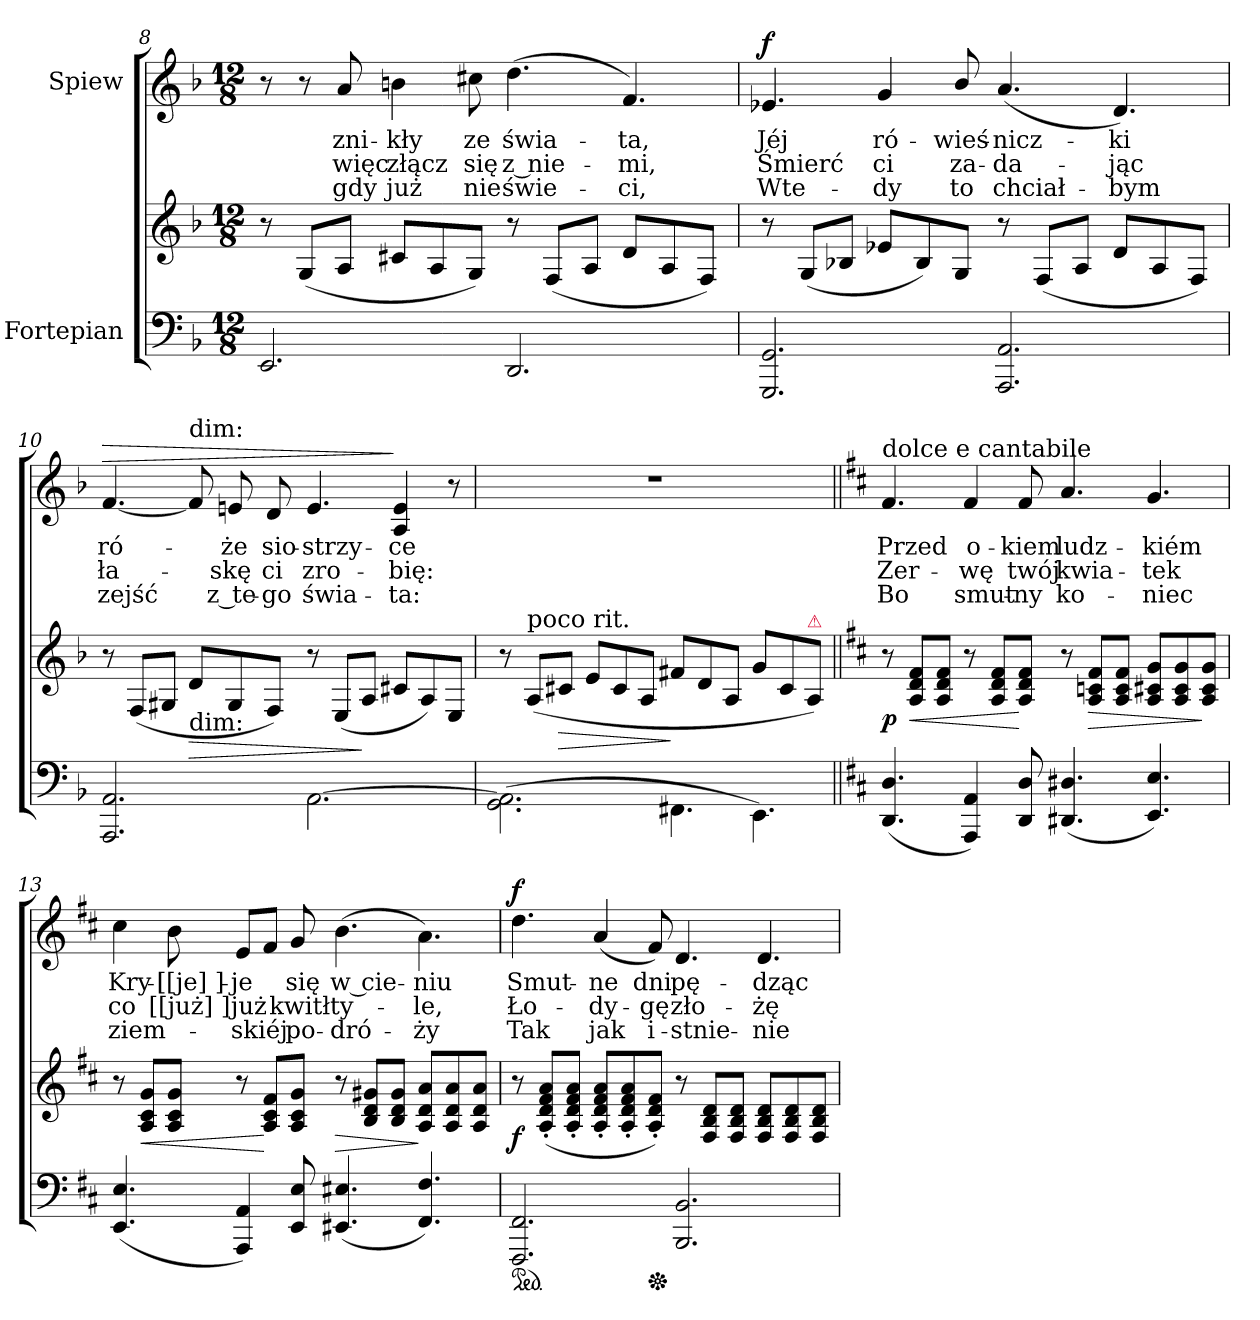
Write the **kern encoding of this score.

**kern	**kern	**dynam	**kern	**text	**text	**text	**dynam
*part2	*part2	*part2	*part1	*part1	*part1	*part1	*part1
*staff3	*staff2	*staff2/3	*staff1	*staff1	*staff1	*staff1	*staff1
*I"Fortepian	*	*	*I"Spiew	*	*	*	*
*clefF4	*clefG2	*	*clefG2	*	*	*	*
*k[b-]	*k[b-]	*	*k[b-]	*	*	*	*
*M12/8	*M12/8	*	*M12/8	*	*	*	*
=8	=8	=8	=8	=8	=8	=8	=8
2.EE/	8r	.	8r	.	.	.	.
.	(8G/L	.	8r	.	.	.	.
.	8A/J	.	8a/	zni-	więc	gdy	.
.	8c#X/L	.	4bn\	-kły	złącz	już	.
.	8A/	.	.	.	.	.	.
.	8G/J)	.	8cc#X\	ze	się	nie	.
2.DD/	8r	.	(4.dd\	świa-	z nie-	świe-	.
.	(8F/L	.	.	.	.	.	.
.	8A/J	.	.	.	.	.	.
.	8d/L	.	4.f/)	-ta,	-mi,	-ci,	.
.	8A/	.	.	.	.	.	.
.	8F/J)	.	.	.	.	.	.
=9	=9	=9	=9	=9	=9	=9	=9
!	!	!	!	!	!	!	!LO:DY:b
2.GGG/ 2.GG/	8r	.	4.e-X/	Jéj	Śmierć	Wte-	f
.	(8G/L	.	.	.	.	.	.
.	8B-X/J	.	.	.	.	.	.
.	8e-X/L	.	4g/	ró-	ci	-dy	.
.	8B-/)	.	.	.	.	.	.
.	8G/J	.	8b-/	-wieś-	za-	to	.
2.AAA/ 2.AA/	8r	.	(4.a/	-nicz-	-da-	chciał-	.
.	(8F/L	.	.	.	.	.	.
.	8A/J	.	.	.	.	.	.
.	8d/L	.	4.d/)	-ki	-jąc	-bym	.
.	8A/	.	.	.	.	.	.
.	8F/J)	.	.	.	.	.	.
=10	=10	=10	=10	=10	=10	=10	=10
!	!	!	!	!	!	!	!LO:HP:a
2.AAA/ 2.AA/	8r	.	[4.f/	ró-	ła-	zejść	>
.	(8F/L	.	.	.	.	.	.
.	8G#X/J	.	.	.	.	.	.
!	!	!	!LO:TX:a:t=dim&colon;	!	!	!	!
!	!LO:TX:c:t=dim&colon;	!	!	!	!	!	!
.	8d/L	>	8f/]	.	.	.	.
.	8G#/	.	8en/	-że	-skę	z te-	.
.	8F/J)	.	8d/	sio-	ci	-go	.
[2.AA\	8r	.	4.e/	-strzy-	zro-	świa-	.
.	(8E/L	.	.	.	.	.	.
.	8A/J	]	.	.	.	.	.
.	8c#X/L	.	4A/ 4e/	-ce	-bię:	-ta:	]
.	8A/)	.	.	.	.	.	.
.	8E/J	.	8r	.	.	.	.
=11	=11	=11	=11	=11	=11	=11	=11
(2.GG\ 2.AA]\	8r	.	1.r	.	.	.	.
!	!LO:TX:a:t=poco rit.	!	!	!	!	!	!
.	(8A/L	.	.	.	.	.	.
.	8c#X/J	>	.	.	.	.	.
.	8e/L	.	.	.	.	.	.
.	8c#/	.	.	.	.	.	.
.	8A/J	.	.	.	.	.	.
4.FF#X\	8f#X/L	]	.	.	.	.	.
.	8d/	.	.	.	.	.	.
.	8A/J	.	.	.	.	.	.
4.EE\)	8g/L	.	.	.	.	.	.
.	8c#/	.	.	.	.	.	.
!	!LO:TX:a:color=crimson:t=⚠	!	!	!	!	!	!
.	8A/J)	.	.	.	.	.	.
=12||	=12||	=12||	=12||	=12||	=12||	=12||	=12||
*k[f#c#]	*k[f#c#]	*	*k[f#c#]	*	*	*	*
!	!	!	!LO:TX:a:t=dolce e cantabile	!	!	!	!
(4.DD/ 4.D/	8r	p	4.f#/	Przed	Zer-	Bo	.
.	8A/ 8d/ 8f#/L	<	.	.	.	.	.
.	8A/ 8d/ 8f#/J	.	.	.	.	.	.
4AAA/ 4AA/)	8r	.	4f#/	o-	-wę	smut-	.
.	8A/ 8d/ 8f#/L	.	.	.	.	.	.
8DD/ 8D/	8A/ 8d/ 8f#/J	[	8f#/	-kiem	twój	-ny	.
(4.DD#X/ 4.D#X/	8r	.	4.a/	ludz-	kwia-	ko-	.
.	8A/ 8cn/ 8f#/L	>	.	.	.	.	.
.	8A/ 8c/ 8f#/J	.	.	.	.	.	.
4.EE/ 4.E/)	8A/ 8c#X/ 8g/L	.	4.g/	-kiém	-tek	-niec	.
.	8A/ 8c#/ 8g/	.	.	.	.	.	.
.	8A/ 8c#/ 8g/J	]	.	.	.	.	.
=13	=13	=13	=13	=13	=13	=13	=13
(4.EE/ 4.E/	8r	.	4cc#\	Kry-	co	ziem-	.
.	8A/ 8c#/ 8g/L	<	.	.	.	.	.
.	8A/ 8c#/ 8g/J	.	8b\	-[[je]]-	[[już]]	.	.
4AAA/ 4AA/)	8r	.	8e/L	-je	już	-skiéj	.
.	8A/ 8c#/ 8f#/L	[	8f#/J	.	.	.	.
8EE/ 8E/	8A/ 8c#/ 8g/J	.	8g/	się	kwitł	po-	.
(4.EE#X/ 4.E#X/	8r	>	(4.b\	w cie-	ty-	-dró-	.
.	8B/ 8d/ 8g#X/L	.	.	.	.	.	.
.	8B/ 8d/ 8g#/J	.	.	.	.	.	.
4.FF#/ 4.F#/)	8A/ 8d/ 8a/L	]	4.a\)	-niu	-le,	-ży	.
.	8A/ 8d/ 8a/	.	.	.	.	.	.
.	8A/ 8d/ 8a/J	.	.	.	.	.	.
=14	=14	=14	=14	=14	=14	=14	=14
!	!	!	!	!	!	!	!LO:DY:b
*ped	*	*	*	*	*	*	*
2.FFF#/ 2.FF#/	8r	f	4.dd\	Smut-	Ło-	Tak	f
.	(8A'/ 8d'/ 8f#'/ 8a'/L	.	.	.	.	.	.
.	8A'/ 8d'/ 8f#'/ 8a'/J	.	.	.	.	.	.
.	8A'/ 8d'/ 8f#'/ 8a'/L	.	(4a/	-ne	-dy-	jak	.
.	8A'/ 8d'/ 8f#'/ 8a'/	.	.	.	.	.	.
*Xped	*	*	*	*	*	*	*
.	8A'/ 8d'/ 8f#'/J)	.	8f#/)	dni	-gę	i-	.
2.BBB/ 2.BB/	8r	.	4.d/	pę-	zło-	-stnie-	.
.	8F#/ 8B/ 8d/L	.	.	.	.	.	.
.	8F#/ 8B/ 8d/J	.	.	.	.	.	.
.	8F#/ 8B/ 8d/L	.	4.d/	-dząc	-żę	-nie	.
.	8F#/ 8B/ 8d/	.	.	.	.	.	.
.	8F#/ 8B/ 8d/J	.	.	.	.	.	.
=	=	=	=	=	=	=	=
*-	*-	*-	*-	*-	*-	*-	*-
